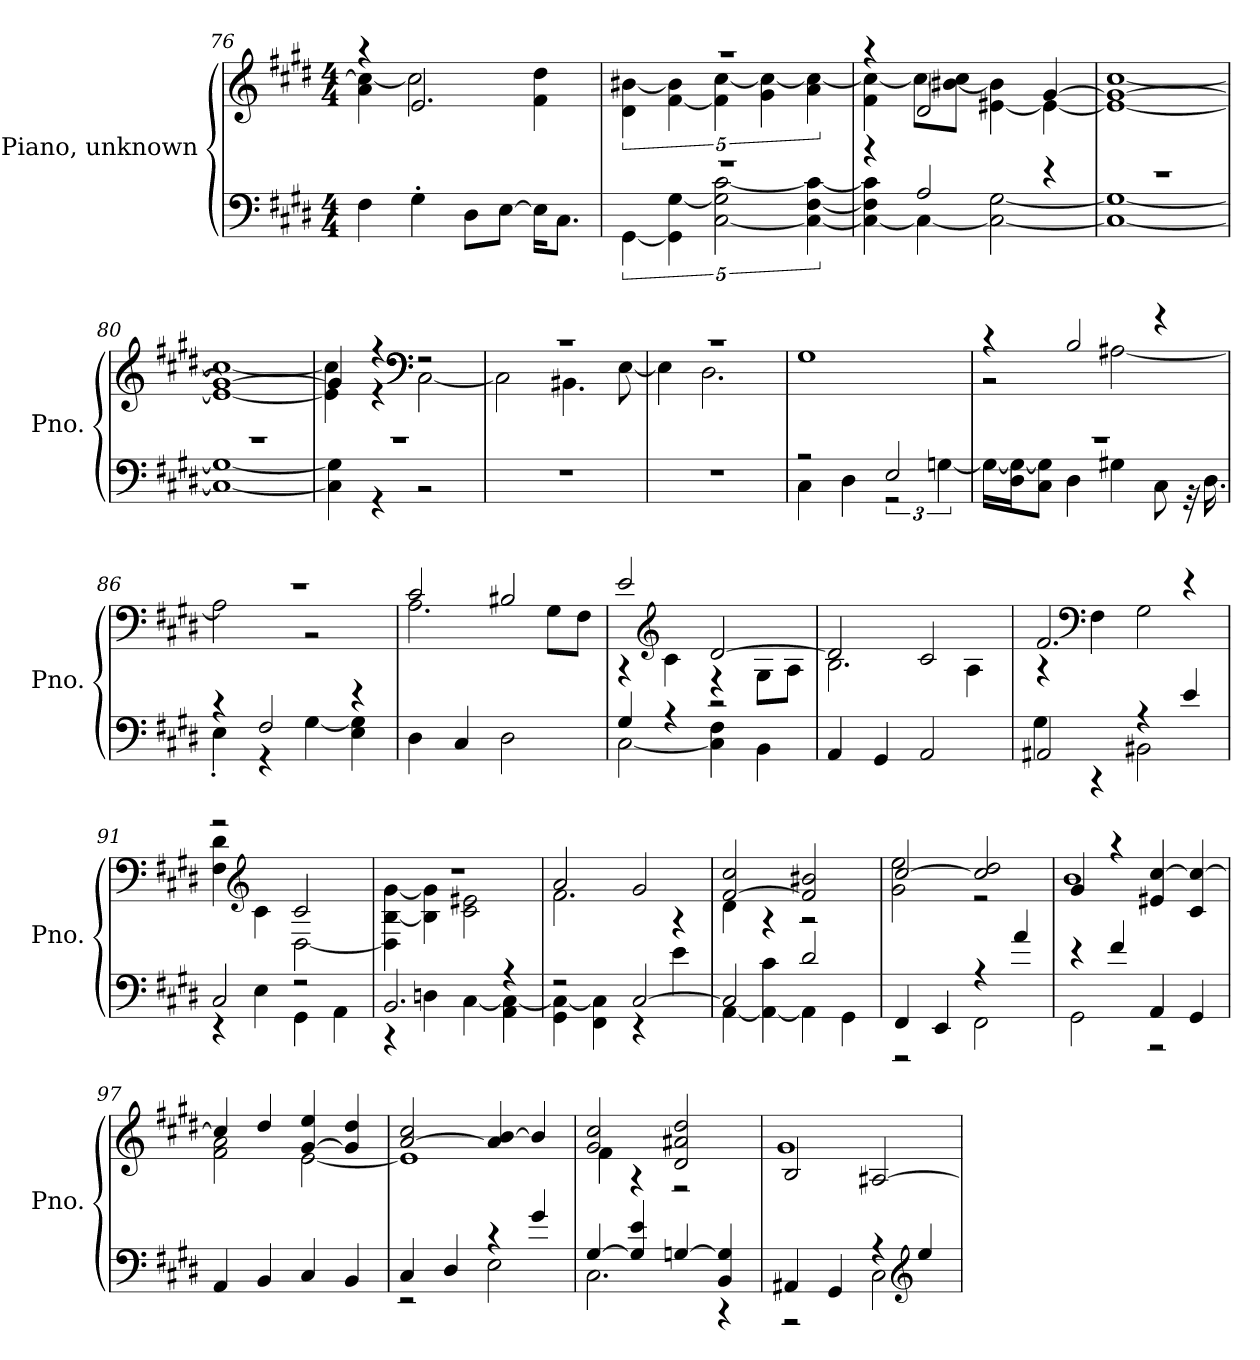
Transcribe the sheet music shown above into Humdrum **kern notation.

**kern	**kern
*part1	*part1
*staff2	*staff1
*I"Piano, unknown	*
*I'Pno.	*
!!LO:LB:g=z
*clefF4	*clefG2
*k[f#c#g#d#]	*k[f#c#g#d#]
*M4/4	*M4/4
=76	=76
*	*^
4F#\	4r	4a\ 4cc#\_
4G#'\	2.e/	2cc#\]
8D#\L	.	.
[8E\J	.	.
16E\KL]	.	4f#\ 4dd#\
8.C#\J	.	.
=77	=77	=77
*^	*	*
1r	[5GG#\	1r	5d#\ [5b#X\
.	5GG#\] [5G#\	.	[5f#\ 5b#\]
.	[5%2C#\ 5%2G#\] [5%2c#\	.	5f#\] [5cc#\
.	.	.	5g#\ 5cc#\_
.	5C#\_ [5F#\ 5c#\_	.	5a\ 5cc#\_
=78	=78	=78	=78
4r	4C#\_ 4F#\] 4c#\]	4r	4f#\ 4cc#\_
2A/	4C#\_	2d#/	8cc#\L_
.	.	.	[8b#X\ 8cc#\]J
.	2C#\_ [2G#\	.	[4e#X\ 4b#\]
4r	.	[4g#/	4e#\_
=79	=79	=79	=79
1r	1C#_ 1G#_	1g#_	1e#_ [1cc#
=80	=80	=80	=80
1r	1C#_ 1G#_	1g#_	1e#_ 1cc#_
=81	=81	=81	=81
1r	4C#\] 4G#\]	4g#/]	4e#\] 4cc#\]
.	4r	4r	4r
*	*	*clefF4	*
.	2r	2r	[2C#\
*v	*v	*	*
!!LO:LB:g=z	!!
=82	=82	=82
1r	1r	2C#\]
.	.	4.BB#X\
.	.	[8E\
=83	=83	=83
1r	1r	4E\]
.	.	2.D#\
*	*v	*v
=84	=84
*^	*
2r	4C#\	1G#
.	4D#\	.
2E/	3r	.
.	[6Gn\	.
=85	=85	=85
*	*	*^
1r	16G\LL_	4r	2r
.	16D#\ 16G\_J	.	.
.	8C#\ 8G\]J	.	.
.	4D#\	2B/	.
.	4G#X\	.	[2A#X\
.	8C#\	4r	.
.	32r	.	.
.	16.D#\	.	.
=86	=86	=86	=86
4r	4E'\	1r	2A#\]
2F#/	4r	.	.
.	[4G#\	.	2r
4r	4E\ 4G#\]	.	.
*v	*v	*	*
=87	=87	=87
4D#\	2c#/	2.A\
4C#/	.	.
2D#\	2B#X/	.
.	.	8G#\L
.	.	8F#\J
!!LO:LB:g=z	!!
=88	=88	=88
*^	*	*
4G#/	[2C#\	2e/	4r
*	*	*clefG2	*
4r	.	.	4c#\
2r	4C#\] 4F#\	[2d#/	4r
.	4BB\	.	8G#\L
.	.	.	8A\J
*v	*v	*	*
=89	=89	=89
4AA/	2d#/]	2.B\
4GG#/	.	.
2AA/	2c#/	.
.	.	4A\
=90	=90	=90
*^	*	*
2AA#X/	4G#\	2.f#/	4r
*	*	*clefF4	*
.	4r	.	4F#\
4r	2BB#X\	.	2G#\
4e/	.	4r	.
=91	=91	=91	=91
2C#/	4r	2r	4F#\ 4d#\
*	*	*clefG2	*
.	4E\	.	4c#\
2r	4GG#\	2c#/	[2D#\
.	4AA\	.	.
=92	=92	=92	=92
2.BB/	4r	1r	4D#\] [4B\ [4g#\
.	4Dn\	.	4B\] 4g#\]
.	[4C#\	.	2c#\ 2e#X\
4r	4AA\ 4C#\_	.	.
=93	=93	=93	=93
2r	4GG#\ 4C#\_	2a/	2.f#\
.	4FF#\ 4C#\]	.	.
[2C#/	4r	2g#/	.
.	4e\	.	4r
!!LO:LB:g=z	!!
=94	=94	=94	=94
2C#/]	[4AA\	[2f#/ 2cc#/	4d#\
.	4AA\_ 4c#\	.	4r
2d#/	4AA\]	2f#/] 2b#X/	2r
.	4GG#\	.	.
=95	=95	=95	=95
4FF#/	2r	[2cc#/	2g#\ 2ee\
4EE/	.	.	.
4r	2FF#\	2cc#/] 2dd#/	2r
4a/	.	.	.
=96	=96	=96	=96
4r	2GG#\	4g#/	1b
4f#/	.	4r	.
4AA/	2r	4e#X/ [4cc#/	.
4GG#/	.	4c#/ 4cc#/_	.
*v	*v	*	*
=97	=97	=97
4AA/	4cc#/]	2f#\ 2a\
4BB/	4dd#/	.
4C#/	[4g#/ 4ee/	[2e\
4BB/	4g#/] 4dd#/	.
=98	=98	=98
*^	*	*
4C#/	2r	[2a/ 2cc#/	1e]
4D#/	.	.	.
4r	2E\	4a/] [4b/	.
4g#/	.	4b/]	.
=99	=99	=99	=99
[4G#/	2.C#\	2g#/ 2cc#/	4f#\
4G#/] 4e/	.	.	4r
[4Gn/	.	2d#/ 2a#X/ 2dd#/	2r
4BB/ 4G/]	4r	.	.
!!LO:LB:g=z	!!
=100	=100	=100	=100
4AA#X/	2r	2B/	1g#
4GG#/	.	.	.
4r	2C#\	[2A#X/	.
*clefG2	*	*	*
4ee/	.	.	.
*v	*v	*	*
*	*v	*v
=	=
*-	*-
